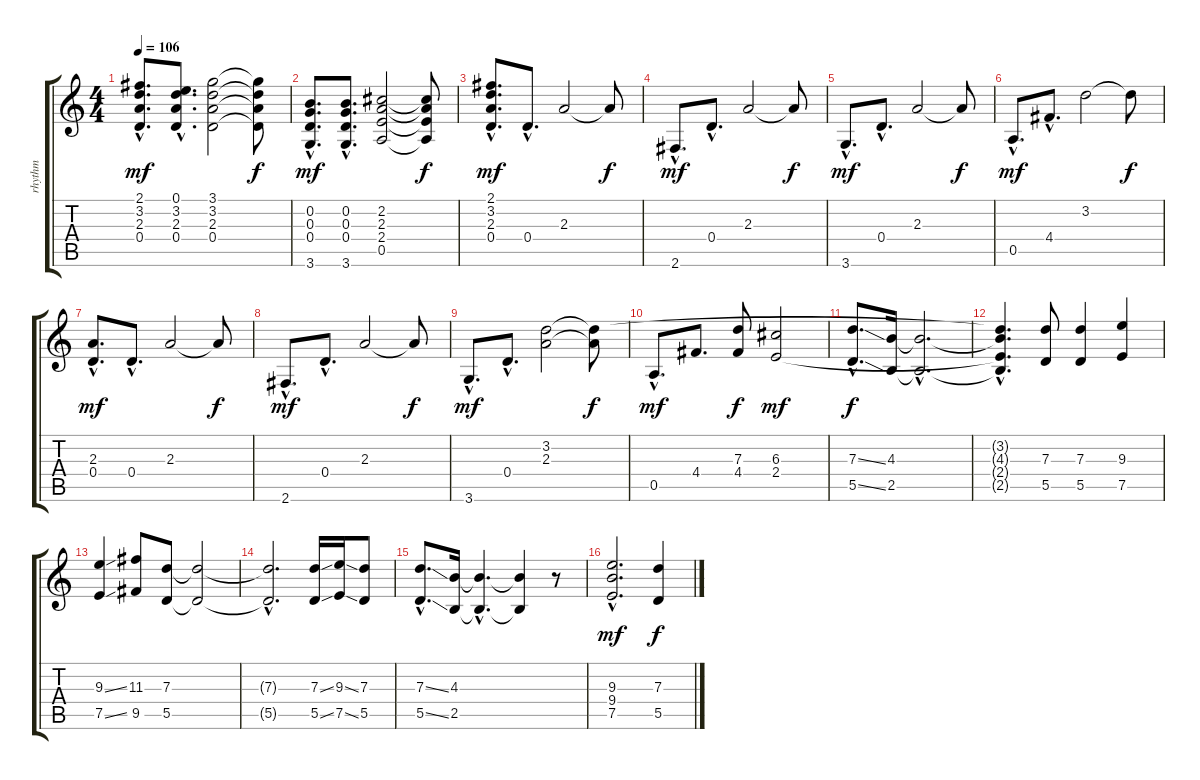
\track ("rhythm" "rhythm") {instrument distortionguitar}
\staff {score tabs}
\tuning (E4 B3 G3 D3 A2 E2) {hide}
\ts (4 4)
\tempo 106
\clef g2
\ks c
(2.1{hac} 3.2{hac} 2.3{hac} 0.4{hac}).8{d dy mf} (0.1{hac} 3.2{hac} 2.3{hac} 0.4{hac}).8{d} (3.1 3.2 2.3 0.4).2 (3.1{t} 3.2{t} 2.3{t} 0.4{t}).8{dy f} |
(0.2{hac} 0.3{hac} 0.4{hac} 3.6{hac}).8{d dy mf} (0.2{hac} 0.3{hac} 0.4{hac} 3.6{hac}).8{d} (2.2 2.3 2.4 0.5).2 (2.2{t} 2.3{t} 2.4{t} 0.5{t}).8{dy f} |
(2.1{hac} 3.2{hac} 2.3{hac} 0.4{hac}).8{d dy mf} 0.4{hac}.8{d} 2.3.2 2.3{t}.8{dy f} |
2.6{hac}.8{d dy mf} 0.4{hac}.8{d} 2.3.2 2.3{t}.8{dy f} |
3.6{hac}.8{d dy mf} 0.4{hac}.8{d} 2.3.2 2.3{t}.8{dy f} |
0.5{hac}.8{d dy mf} 4.4{hac}.8{d} 3.2.2 3.2{t}.8{dy f} |
(2.3{hac} 0.4{hac}).8{d dy mf} 0.4{hac}.8{d} 2.3.2 2.3{t}.8{dy f} |
2.6{hac}.8{d dy mf} 0.4{hac}.8{d} 2.3.2 2.3{t}.8{dy f} |
3.6{hac}.8{d dy mf} 0.4{hac}.8{d} (3.2 2.3).2 (3.2{t} 2.3{t}).8{dy f} |
0.5{hac}.8{d dy mf} 4.4.8{d} (7.3 4.4).8{dy f} (6.3 2.4).2{dy mf} |
(7.3{ss hac} 5.5{ss hac}).8{d dy f} (4.3 2.5).16 (4.3{hac t} 2.5{hac t}).2{d} |
(3.2{hac t} 4.3{hac t} 2.4{hac t} 2.5{hac t}).4{d} (7.3 5.5).8 (7.3 5.5).4 (9.3 7.5).4 |
(9.3{ss} 7.5{ss}).4 (11.3 9.5).8 (7.3 5.5).8 (7.3{t} 5.5{t}).2 |
(7.3{hac t} 5.5{hac t}).2{d} (7.3{ss} 5.5{ss}).16 (9.3{ss} 7.5{ss}).16 (7.3 5.5).8 |
(7.3{ss hac} 5.5{ss hac}).8{d} (4.3 2.5).16 (4.3{hac t} 2.5{hac t}).4{d} (4.3{t} 2.5{t}).4 r.8 |
(9.3{hac} 9.4{hac} 7.5{hac}).2{d dy mf} (7.3{ss} 5.5{ss}).4{dy f}
